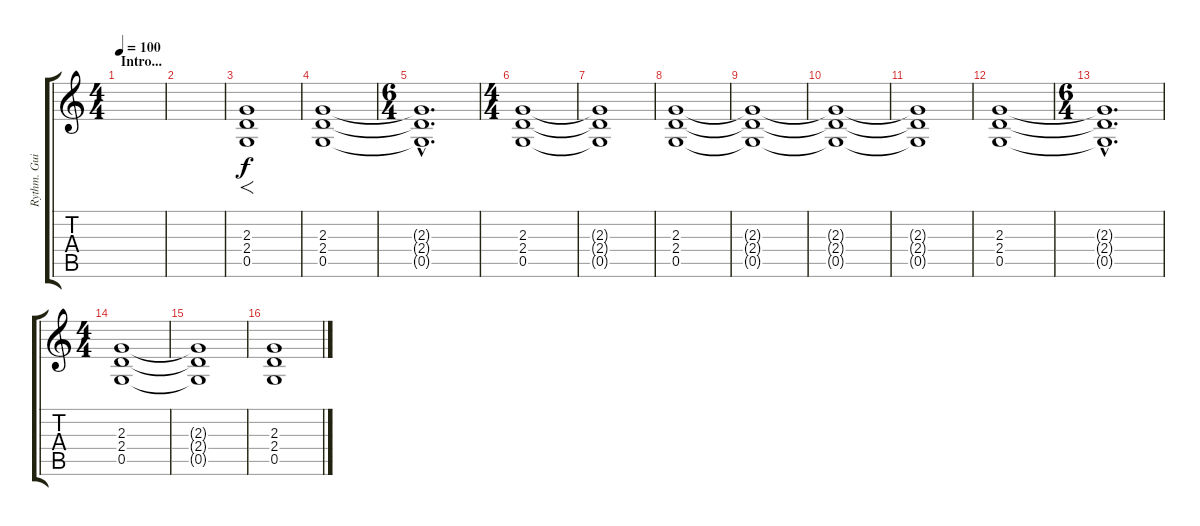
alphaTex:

\track ("Rythm. Guitar" "Rythm. Gui") {instrument overdrivenguitar}
\staff {score tabs}
\tuning (D4 A3 F3 C3 G2 D2) {hide}
\ts (4 4)
\section ("" "Intro...")
\tempo 100
\clef g2
\ks c
|
|
(2.3 2.4 0.5).1{f} |
(2.3 2.4 0.5).1 |
\ts (6 4)
(2.3{hac t} 2.4{hac t} 0.5{hac t}).1{d} |
\ts (4 4)
(2.3 2.4 0.5).1 |
(2.3{t} 2.4{t} 0.5{t}).1 |
(2.3 2.4 0.5).1 |
(2.3{t} 2.4{t} 0.5{t}).1 |
(2.3{t} 2.4{t} 0.5{t}).1 |
(2.3{t} 2.4{t} 0.5{t}).1 |
(2.3 2.4 0.5).1 |
\ts (6 4)
(2.3{hac t} 2.4{hac t} 0.5{hac t}).1{d} |
\ts (4 4)
(2.3 2.4 0.5).1 |
(2.3{t} 2.4{t} 0.5{t}).1 |
(2.3 2.4 0.5).1
